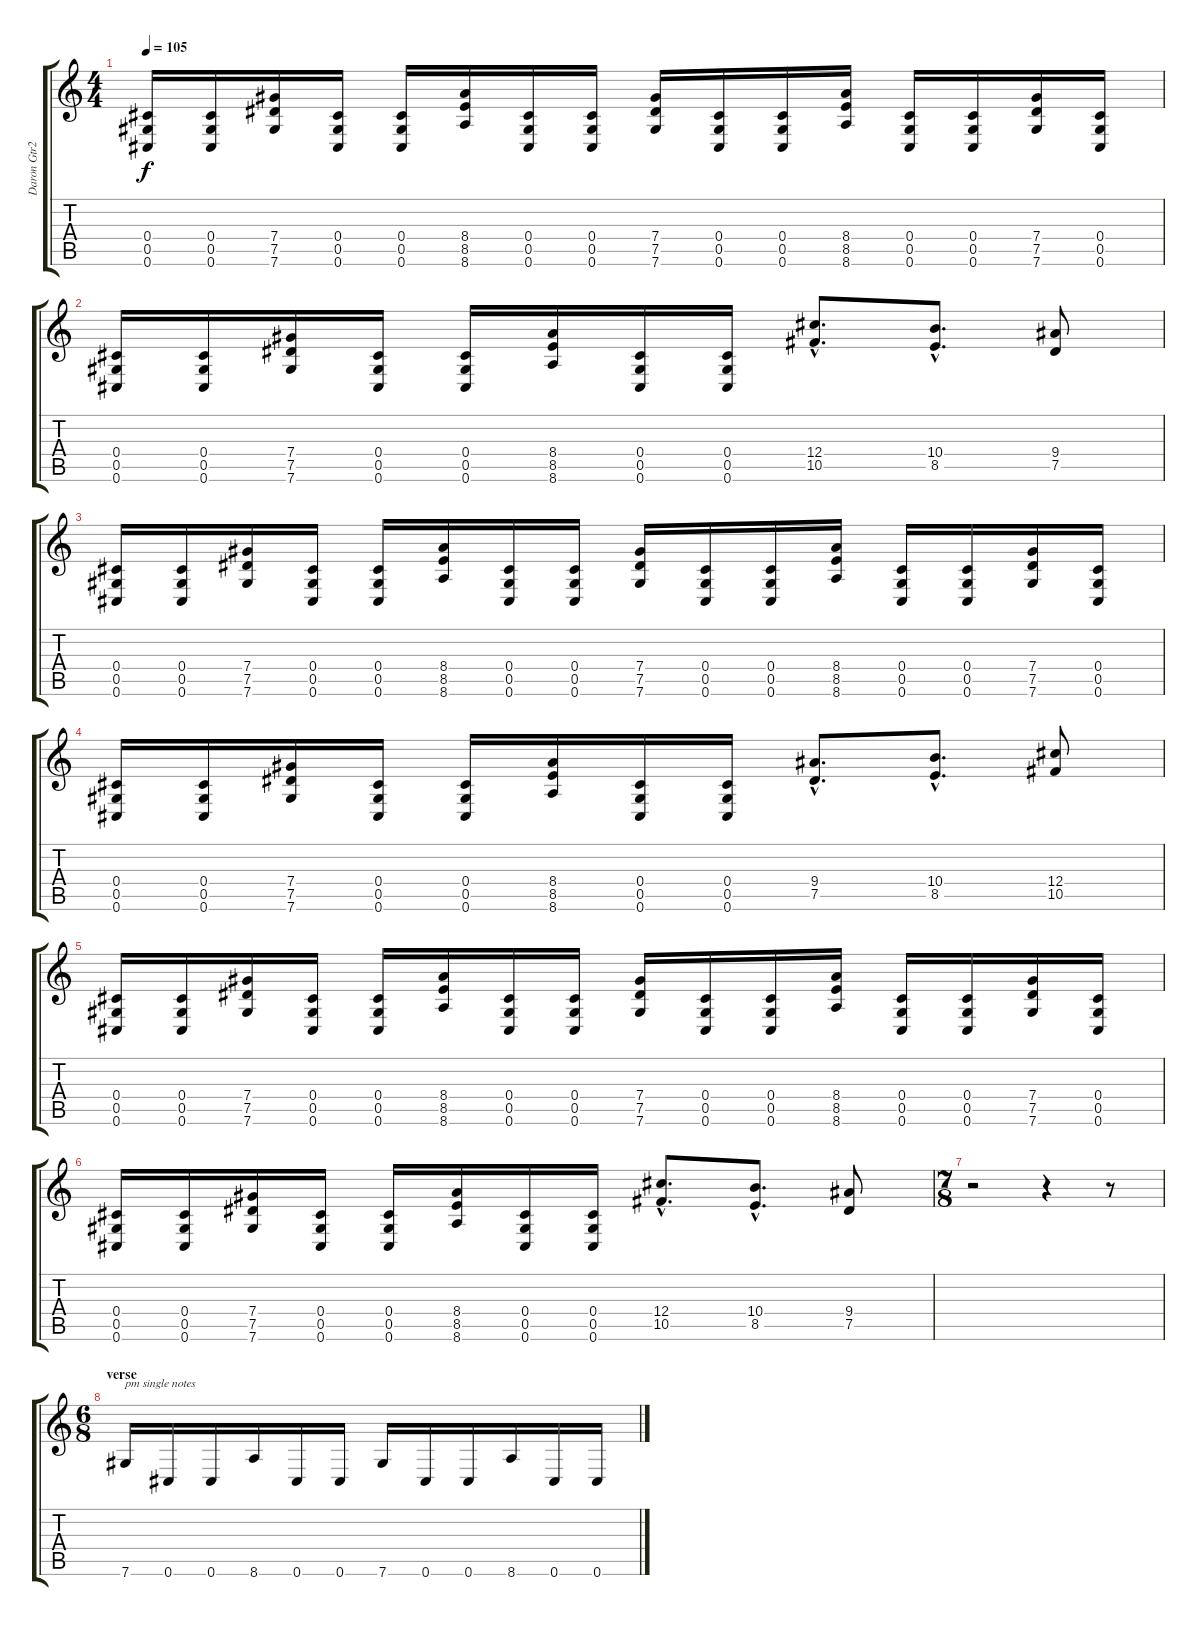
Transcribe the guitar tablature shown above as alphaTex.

\track ("Daron Gtr2" "Daron Gtr2") {instrument overdrivenguitar}
\staff {score tabs}
\tuning (Eb4 Bb3 Gb3 Db3 Ab2 Db2) {hide}
\ts (4 4)
\tempo 105
\clef g2
\ks c
(0.4 0.5 0.6).16{dy f} (0.4 0.5 0.6).16 (7.4 7.5 7.6).16 (0.4 0.5 0.6).16 (0.4 0.5 0.6).16 (8.4 8.5 8.6).16 (0.4 0.5 0.6).16 (0.4 0.5 0.6).16 (7.4 7.5 7.6).16 (0.4 0.5 0.6).16 (0.4 0.5 0.6).16 (8.4 8.5 8.6).16 (0.4 0.5 0.6).16 (0.4 0.5 0.6).16 (7.4 7.5 7.6).16 (0.4 0.5 0.6).16 |
(0.4 0.5 0.6).16 (0.4 0.5 0.6).16 (7.4 7.5 7.6).16 (0.4 0.5 0.6).16 (0.4 0.5 0.6).16 (8.4 8.5 8.6).16 (0.4 0.5 0.6).16 (0.4 0.5 0.6).16 (12.4{hac} 10.5{hac}).8{d} (10.4{hac} 8.5{hac}).8{d} (9.4 7.5).8 |
(0.4 0.5 0.6).16 (0.4 0.5 0.6).16 (7.4 7.5 7.6).16 (0.4 0.5 0.6).16 (0.4 0.5 0.6).16 (8.4 8.5 8.6).16 (0.4 0.5 0.6).16 (0.4 0.5 0.6).16 (7.4 7.5 7.6).16 (0.4 0.5 0.6).16 (0.4 0.5 0.6).16 (8.4 8.5 8.6).16 (0.4 0.5 0.6).16 (0.4 0.5 0.6).16 (7.4 7.5 7.6).16 (0.4 0.5 0.6).16 |
(0.4 0.5 0.6).16 (0.4 0.5 0.6).16 (7.4 7.5 7.6).16 (0.4 0.5 0.6).16 (0.4 0.5 0.6).16 (8.4 8.5 8.6).16 (0.4 0.5 0.6).16 (0.4 0.5 0.6).16 (9.4{hac} 7.5{hac}).8{d} (10.4{hac} 8.5{hac}).8{d} (12.4 10.5).8 |
(0.4 0.5 0.6).16 (0.4 0.5 0.6).16 (7.4 7.5 7.6).16 (0.4 0.5 0.6).16 (0.4 0.5 0.6).16 (8.4 8.5 8.6).16 (0.4 0.5 0.6).16 (0.4 0.5 0.6).16 (7.4 7.5 7.6).16 (0.4 0.5 0.6).16 (0.4 0.5 0.6).16 (8.4 8.5 8.6).16 (0.4 0.5 0.6).16 (0.4 0.5 0.6).16 (7.4 7.5 7.6).16 (0.4 0.5 0.6).16 |
(0.4 0.5 0.6).16 (0.4 0.5 0.6).16 (7.4 7.5 7.6).16 (0.4 0.5 0.6).16 (0.4 0.5 0.6).16 (8.4 8.5 8.6).16 (0.4 0.5 0.6).16 (0.4 0.5 0.6).16 (12.4{hac} 10.5{hac}).8{d} (10.4{hac} 8.5{hac}).8{d} (9.4 7.5).8 |
\ts (7 8)
r.2 r.4 r.8 |
\ts (6 8)
\section ("" "verse")
7.6.16{txt "pm single notes"} 0.6.16 0.6.16 8.6.16 0.6.16 0.6.16 7.6.16 0.6.16 0.6.16 8.6.16 0.6.16 0.6.16
